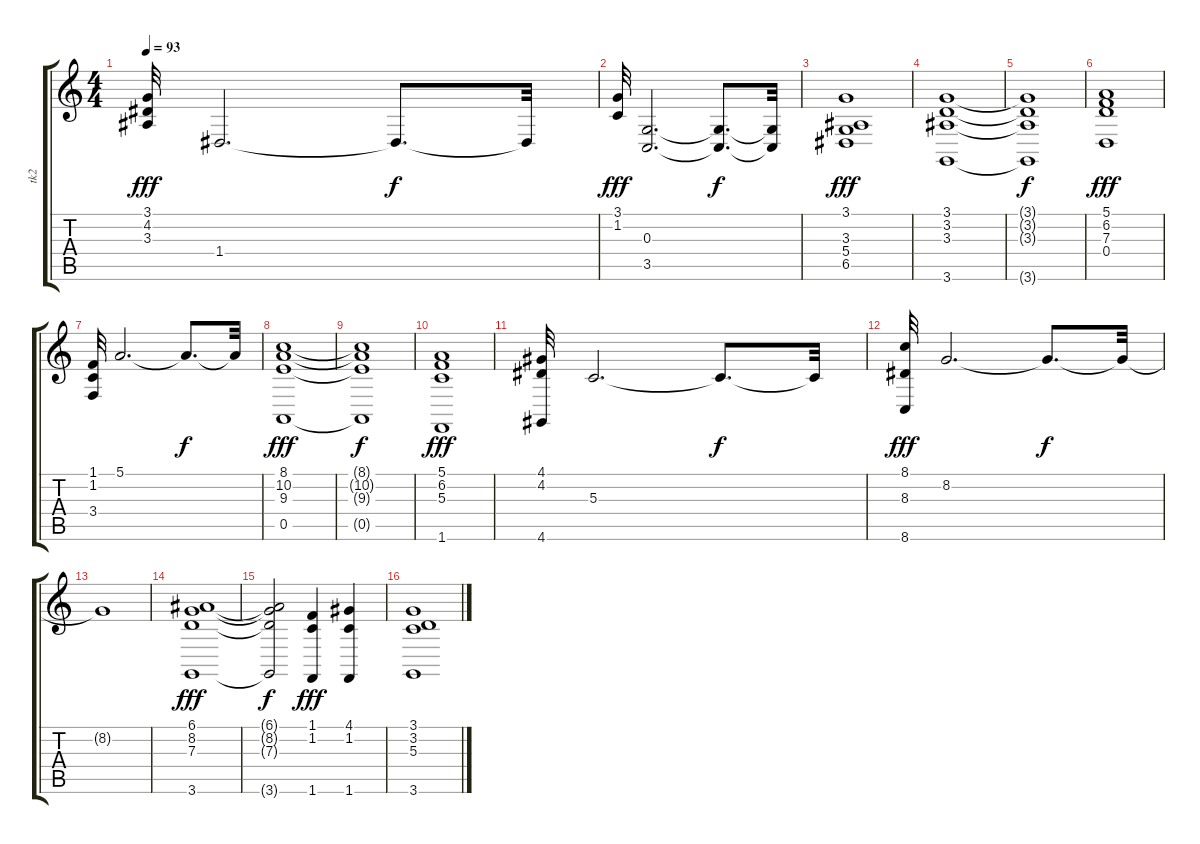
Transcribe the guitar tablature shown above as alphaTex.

\track ("tk2" "tk2") {instrument stringensemble1}
\staff {score tabs}
\tuning (E4 B3 G3 D3 A2 E2) {hide}
\ts (4 4)
\tempo 93
\clef g2
\ks c
(3.1 4.2 3.3).32{dy fff} 1.4.2{d} 1.4{t}.8{d dy f} 1.4{t}.32 |
(3.1 1.2).32{dy fff} (0.3 3.5).2{d} (0.3{t} 3.5{t}).8{d dy f} (0.3{t} 3.5{t}).32 |
(3.1 3.3 5.4 6.5).1{dy fff} |
(3.1 3.2 3.3 3.6).1 |
(3.1{t} 3.2{t} 3.3{t} 3.6{t}).1{dy f} |
(5.1 6.2 7.3 0.4).1{dy fff} |
(1.1 1.2 3.4).32 5.1.2{d} 5.1{t}.8{d dy f} 5.1{t}.32 |
(8.1 10.2 9.3 0.5).1{dy fff} |
(8.1{t} 10.2{t} 9.3{t} 0.5{t}).1{dy f} |
(5.1 6.2 5.3 1.6).1{dy fff} |
(4.1 4.2 4.6).32 5.3.2{d} 5.3{t}.8{d dy f} 5.3{t}.32 |
(8.1 8.3 8.6).32{dy fff} 8.2.2{d} 8.2{t}.8{d dy f} 8.2{t}.32 |
8.2{t}.1 |
(6.1 8.2 7.3 3.6).1{dy fff} |
(6.1{t} 8.2{t} 7.3{t} 3.6{t}).2{dy f} (1.1 1.2 1.6).4{dy fff} (4.1 1.2 1.6).4 |
(3.1 3.2 5.3 3.6).1
